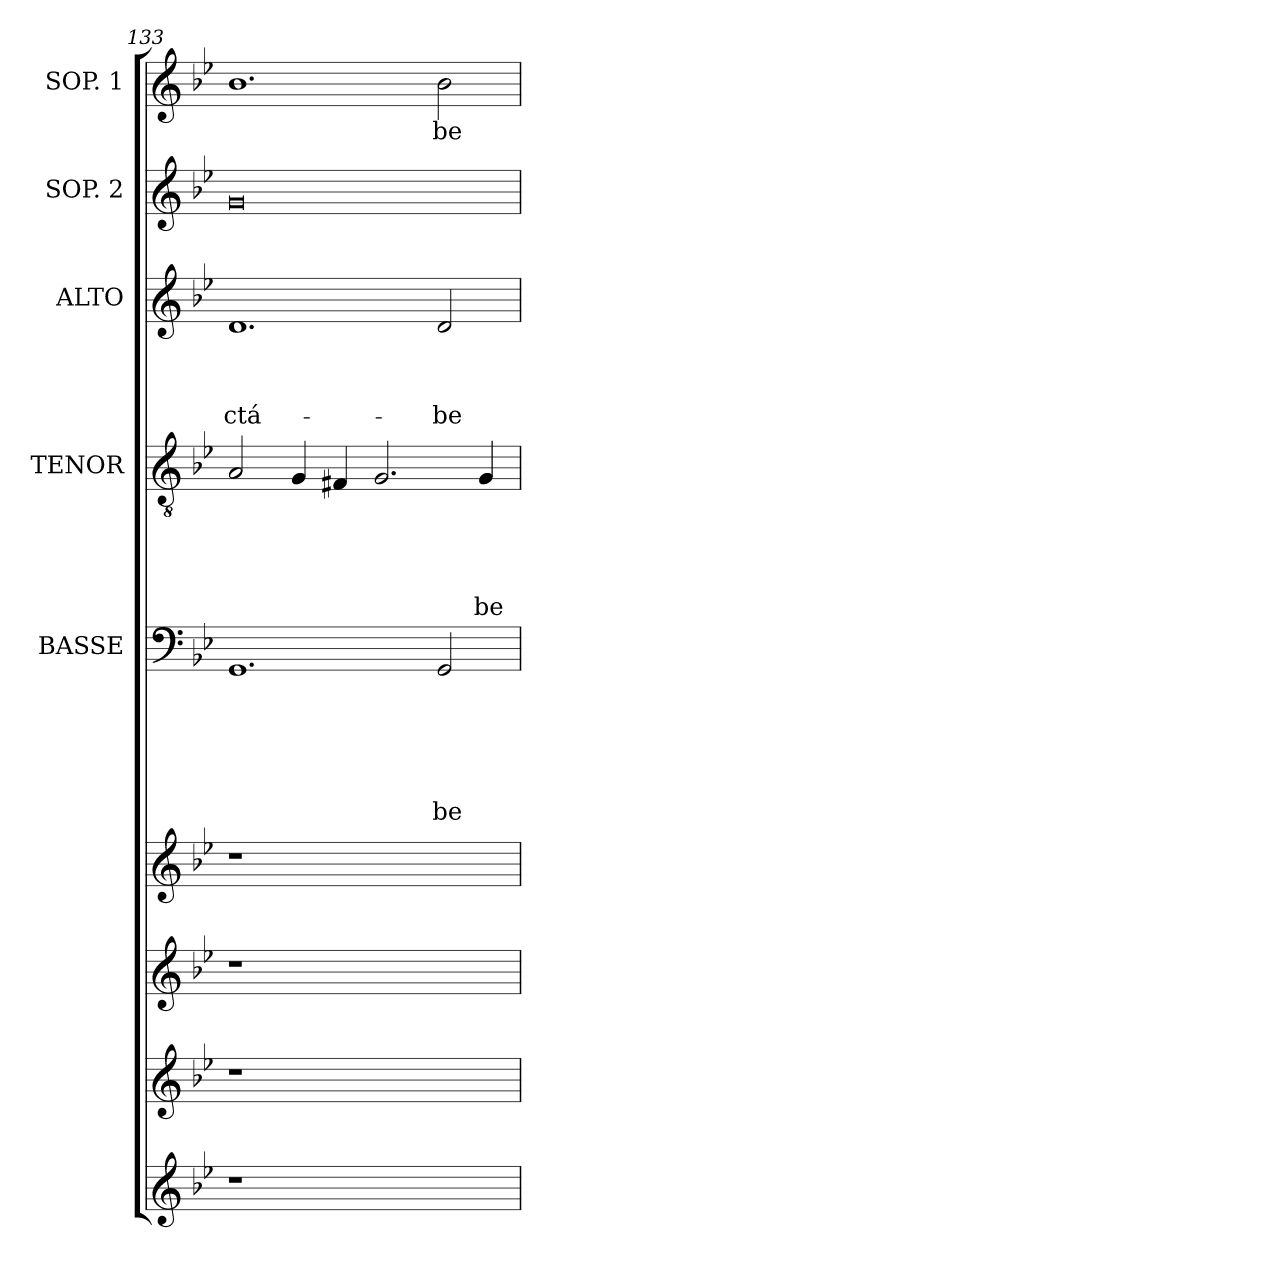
**kern	**kern	**kern	**kern	**kern	**text	**text	**text	**text	**text	**text	**kern	**text	**text	**text	**text	**text	**kern	**text	**text	**text	**text	**kern	**kern	**text
*part9	*part8	*part7	*part6	*part5	*part5	*part5	*part5	*part5	*part5	*part5	*part4	*part4	*part4	*part4	*part4	*part4	*part3	*part3	*part3	*part3	*part3	*part2	*part1	*part1
*staff9	*staff8	*staff7	*staff6	*staff5	*staff5	*staff5	*staff5	*staff5	*staff5	*staff5	*staff4	*staff4	*staff4	*staff4	*staff4	*staff4	*staff3	*staff3	*staff3	*staff3	*staff3	*staff2	*staff1	*staff1
*	*	*	*	*I"BASSE	*	*	*	*	*	*	*I"TENOR	*	*	*	*	*	*I"ALTO	*	*	*	*	*I"SOP. 2	*I"SOP. 1	*
*	*	*	*	*I'BAS.	*	*	*	*	*	*	*I'TEN.	*	*	*	*	*	*I'ALT.	*	*	*	*	*I'SOP. 2	*I'SOP. 1	*
*clefG2	*clefG2	*clefG2	*clefG2	*clefF4	*	*	*	*	*	*	*clefGv2	*	*	*	*	*	*clefG2	*	*	*	*	*clefG2	*clefG2	*
*k[b-e-]	*k[b-e-]	*k[b-e-]	*k[b-e-]	*k[b-e-]	*	*	*	*	*	*	*k[b-e-]	*	*	*	*	*	*k[b-e-]	*	*	*	*	*k[b-e-]	*k[b-e-]	*
*B-:	*B-:	*B-:	*B-:	*B-:	*	*	*	*	*	*	*B-:	*	*	*	*	*	*B-:	*	*	*	*	*B-:	*B-:	*
=133	=133	=133	=133	=133	=133	=133	=133	=133	=133	=133	=133	=133	=133	=133	=133	=133	=133	=133	=133	=133	=133	=133	=133	=133
!	!	!	!	!	!	!	!	!	!	!	!	!	!	!	!	!	!	!	!	!	!LO:LY:b	!	!	!
1r	1r	1r	1r	1.GG	.	.	.	.	.	.	2A/	.	.	.	.	.	1.d	.	.	.	-ctá-	0g	1.b-	.
.	.	.	.	.	.	.	.	.	.	.	4G/	.	.	.	.	.	.	.	.	.	.	.	.	.
.	.	.	.	.	.	.	.	.	.	.	4F#X/	.	.	.	.	.	.	.	.	.	.	.	.	.
1ryy	1ryy	1ryy	1ryy	.	.	.	.	.	.	.	2.G/	.	.	.	.	.	.	.	.	.	.	.	.	.
!	!	!	!	!	!	!	!	!	!	!LO:LY:b	!	!	!	!	!	!	!	!	!	!	!LO:LY:b	!	!	!LO:LY:b
.	.	.	.	2GG/	.	.	.	.	.	-be-	.	.	.	.	.	.	2d/	.	.	.	-be-	.	2b-\	-be-
!	!	!	!	!	!	!	!	!	!	!	!	!	!	!	!	!LO:LY:b	!	!	!	!	!	!	!	!
.	.	.	.	.	.	.	.	.	.	.	4G/	.	.	.	.	-be-	.	.	.	.	.	.	.	.
=	=	=	=	=	=	=	=	=	=	=	=	=	=	=	=	=	=	=	=	=	=	=	=	=
*-	*-	*-	*-	*-	*-	*-	*-	*-	*-	*-	*-	*-	*-	*-	*-	*-	*-	*-	*-	*-	*-	*-	*-	*-
